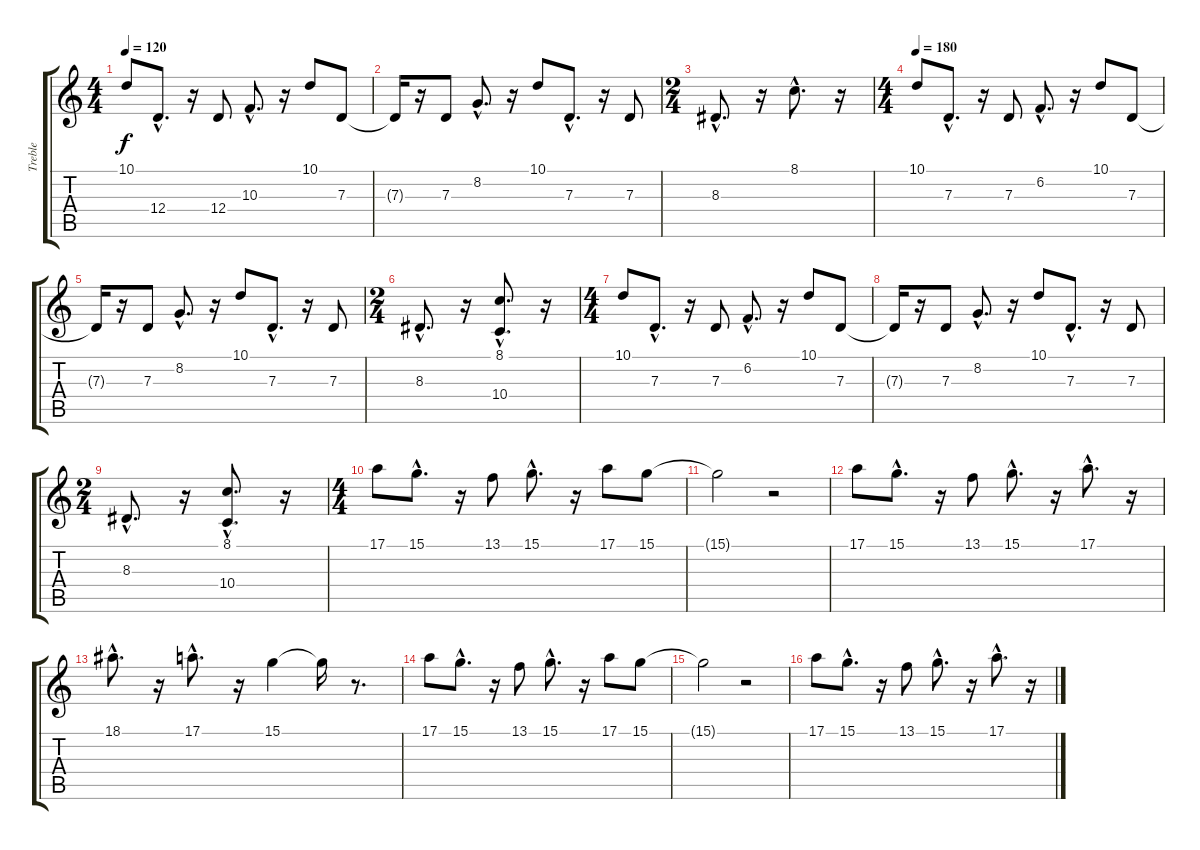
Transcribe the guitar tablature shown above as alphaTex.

\track ("Treble" "Treble") {instrument churchorgan}
\staff {score tabs}
\tuning (E4 B3 G3 D3 A2 E2) {hide}
\ts (4 4)
\tempo 120
\clef g2
\ks c
10.1.8{dy f instrument churchorgan} 12.4{hac}.8{d} r.16 12.4.8 10.3{hac}.8{d} r.16 10.1.8 7.3.8 |
7.3{t}.16 r.16 7.3.8 8.2{hac}.8{d} r.16 10.1.8 7.3{hac}.8{d} r.16 7.3.8 |
\ts (2 4)
8.3{hac}.8{d} r.16 8.1{hac}.8{d} r.16 |
\ts (4 4)
\tempo 180
10.1.8 7.3{hac}.8{d} r.16 7.3.8 6.2{hac}.8{d} r.16 10.1.8 7.3.8 |
7.3{t}.16 r.16 7.3.8 8.2{hac}.8{d} r.16 10.1.8 7.3{hac}.8{d} r.16 7.3.8 |
\ts (2 4)
8.3{hac}.8{d} r.16 (8.1{hac} 10.4{hac}).8{d} r.16 |
\ts (4 4)
10.1.8 7.3{hac}.8{d} r.16 7.3.8 6.2{hac}.8{d} r.16 10.1.8 7.3.8 |
7.3{t}.16 r.16 7.3.8 8.2{hac}.8{d} r.16 10.1.8 7.3{hac}.8{d} r.16 7.3.8 |
\ts (2 4)
8.3{hac}.8{d} r.16 (8.1{hac} 10.4{hac}).8{d} r.16 |
\ts (4 4)
17.1.8 15.1{hac}.8{d} r.16 13.1.8 15.1{hac}.8{d} r.16 17.1.8 15.1.8 |
15.1{t}.2 r.2 |
17.1.8 15.1{hac}.8{d} r.16 13.1.8 15.1{hac}.8{d} r.16 17.1{hac}.8{d} r.16 |
18.1{hac}.8{d} r.16 17.1{hac}.8{d} r.16 15.1.4 15.1{t}.16 r.8{d} |
17.1.8 15.1{hac}.8{d} r.16 13.1.8 15.1{hac}.8{d} r.16 17.1.8 15.1.8 |
15.1{t}.2 r.2 |
17.1.8 15.1{hac}.8{d} r.16 13.1.8 15.1{hac}.8{d} r.16 17.1{hac}.8{d} r.16
